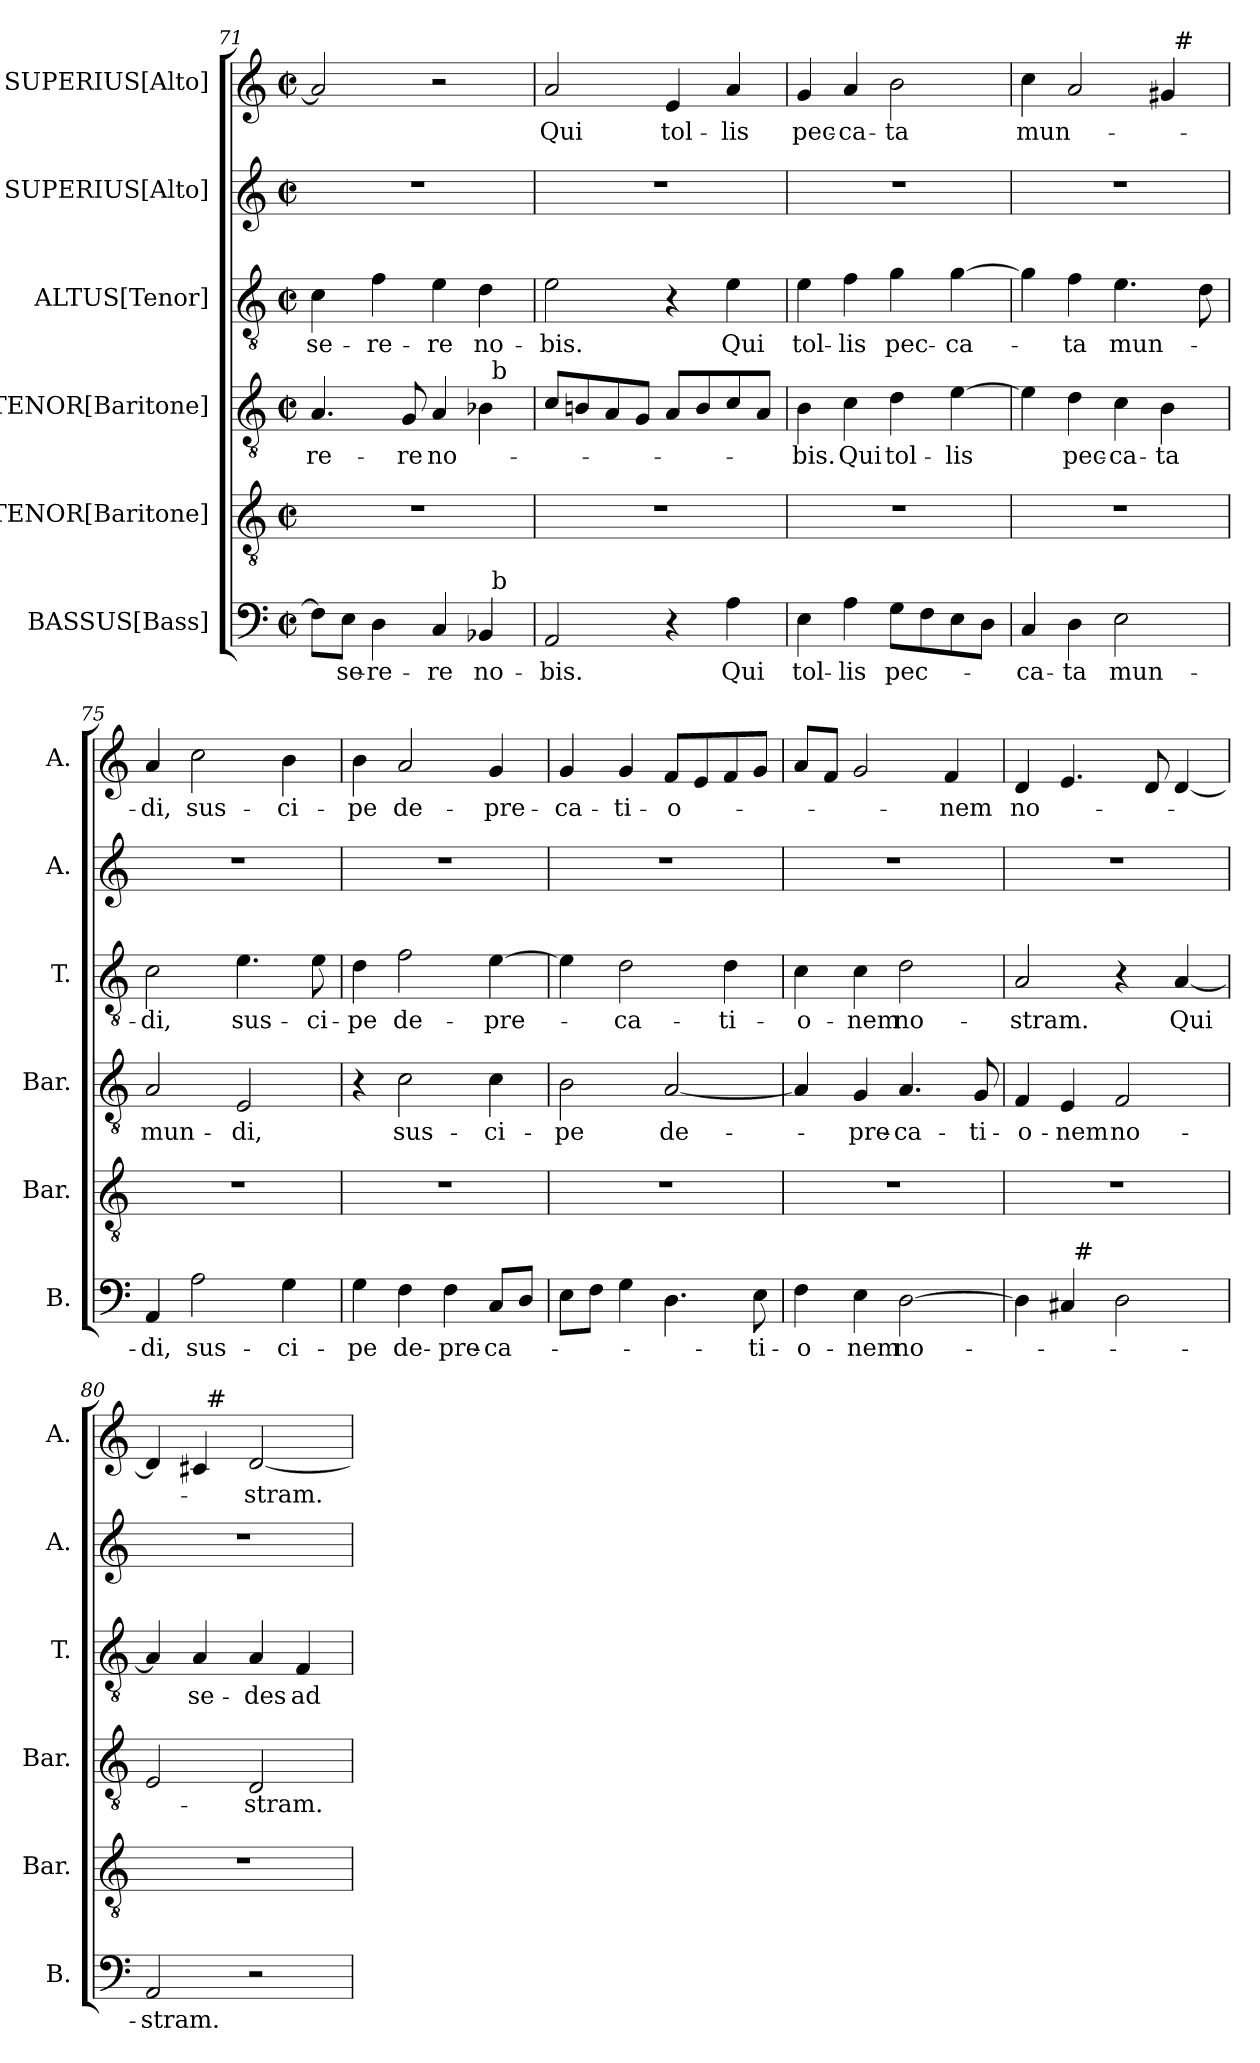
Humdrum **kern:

**kern	**text	**kern	**kern	**text	**kern	**text	**kern	**kern	**text
*part6	*part6	*part5	*part4	*part4	*part3	*part3	*part2	*part1	*part1
*staff6	*staff6	*staff5	*staff4	*staff4	*staff3	*staff3	*staff2	*staff1	*staff1
*I"BASSUS[Bass]	*	*I"TENOR[Baritone]	*I"TENOR[Baritone]	*	*I"ALTUS[Tenor]	*	*I"SUPERIUS[Alto]	*I"SUPERIUS[Alto]	*
*I'B.	*	*I'Bar.	*I'Bar.	*	*I'T.	*	*I'A.	*I'A.	*
*clefF4	*	*clefGv2	*clefGv2	*	*clefGv2	*	*clefG2	*clefG2	*
*	*	*ITrd7c12	*ITrd7c12	*	*ITrd7c12	*	*	*	*
*k[]	*	*k[]	*k[]	*	*k[]	*	*k[]	*k[]	*
*C:	*	*C:	*C:	*	*C:	*	*C:	*C:	*
*M2/2	*	*M2/2	*M2/2	*	*M2/2	*	*M2/2	*M2/2	*
*met(c|)	*	*met(c|)	*met(c|)	*	*met(c|)	*	*met(c|)	*met(c|)	*
=71	=71	=71	=71	=71	=71	=71	=71	=71	=71
!	!	!	!	!LO:LY:b	!	!LO:LY:b	!	!	!
*^	*	*	*^	*	*	*	*	*	*
8F\L]	2ryy	.	1r	4.AA/	2ryy	-re-	4C\	-se-	1r	2a/]	.
!	!	!LO:LY:b	!	!	!	!	!	!	!	!	!
8E\J	.	-se-	.	.	.	.	.	.	.	.	.
!	!	!LO:LY:b	!	!	!	!	!	!LO:LY:b	!	!	!
4D\	.	-re-	.	.	.	.	4F\	-re-	.	.	.
!	!	!	!	!	!	!LO:LY:b	!	!	!	!	!
.	.	.	.	8GG/	.	-re	.	.	.	.	.
!	!	!LO:LY:b	!	!	!	!LO:LY:b	!	!LO:LY:b	!	!	!
4C/	4ryy	-re	.	4AA/	4ryy	no-	4E\	-re	.	2r	.
!	!	!LO:LY:b	!	!	!	!	!	!LO:LY:b	!	!	!
4BB-/	32ryy	no-	.	4BB-\	32ryy	.	4D\	no-	.	.	.
!	!	!	!	!	!LO:TX:a:t=b	!	!	!	!	!	!
!	!LO:TX:a:t=b	!	!	!	!	!	!	!	!	!	!
.	8..ryy	.	.	.	8..ryy	.	.	.	.	.	.
=72	=72	=72	=72	=72	=72	=72	=72	=72	=72	=72	=72
!	!	!LO:LY:b	!	!	!	!	!	!LO:LY:b	!	!	!LO:LY:b
*v	*v	*	*	*v	*v	*	*	*	*	*	*
2AA/	-bis.	1r	8C/L	.	2E\	-bis.	1r	2a/	Qui
.	.	.	8BBn/	.	.	.	.	.	.
.	.	.	8AA/	.	.	.	.	.	.
.	.	.	8GG/J	.	.	.	.	.	.
!	!	!	!	!	!	!	!	!	!LO:LY:b
4r	.	.	8AA/L	.	4r	.	.	4e/	tol-
.	.	.	8BB/	.	.	.	.	.	.
!	!LO:LY:b	!	!	!	!	!LO:LY:b	!	!	!LO:LY:b
4A\	Qui	.	8C/	.	4E\	Qui	.	4a/	-lis
.	.	.	8AA/J	.	.	.	.	.	.
!!LO:LB:g=z
=73	=73	=73	=73	=73	=73	=73	=73	=73	=73
!	!LO:LY:b	!	!	!LO:LY:b	!	!LO:LY:b	!	!	!LO:LY:b
4E\	tol-	1r	4BB\	-bis.	4E\	tol-	1r	4g/	pec-
!	!LO:LY:b	!	!	!LO:LY:b	!	!LO:LY:b	!	!	!LO:LY:b
4A\	-lis	.	4C\	Qui	4F\	-lis	.	4a/	-ca-
!	!LO:LY:b	!	!	!LO:LY:b	!	!LO:LY:b	!	!	!LO:LY:b
8G\L	pec-	.	4D\	tol-	4G\	pec-	.	2b\	-ta
8F\	.	.	.	.	.	.	.	.	.
!	!	!	!	!LO:LY:b	!	!LO:LY:b	!	!	!
8E\	.	.	[>4E\	-lis	[>4G\	-ca-	.	.	.
8D\J	.	.	.	.	.	.	.	.	.
=74	=74	=74	=74	=74	=74	=74	=74	=74	=74
!	!LO:LY:b	!	!	!	!	!	!	!	!LO:LY:b
*	*	*	*	*	*	*	*	*^	*
4C/	-ca-	1r	4E\]	.	4G\]	.	1r	4cc\	2ryy	mun-
!	!LO:LY:b	!	!	!LO:LY:b	!	!LO:LY:b	!	!	!	!
4D\	-ta	.	4D\	pec-	4F\	-ta	.	2a/	.	.
!	!LO:LY:b	!	!	!LO:LY:b	!	!LO:LY:b	!	!	!	!
2E\	mun-	.	4C\	-ca-	4.E\	mun-	.	.	4ryy	.
!	!	!	!	!LO:LY:b	!	!	!	!	!	!
.	.	.	4BB\	-ta	.	.	.	4g#/	32ryy	.
!	!	!	!	!	!	!	!	!	!LO:TX:a:t=#	!
.	.	.	.	.	.	.	.	.	8..ryy	.
.	.	.	.	.	8D\	.	.	.	.	.
=75	=75	=75	=75	=75	=75	=75	=75	=75	=75	=75
!	!LO:LY:b	!	!	!LO:LY:b	!	!LO:LY:b	!	!	!	!LO:LY:b
*	*	*	*	*	*	*	*	*v	*v	*
4AA/	-di,	1r	2AA/	mun-	2C\	-di,	1r	4a/	-di,
!	!LO:LY:b	!	!	!	!	!	!	!	!LO:LY:b
2A\	sus-	.	.	.	.	.	.	2cc\	sus-
!	!	!	!	!LO:LY:b	!	!LO:LY:b	!	!	!
.	.	.	2EE/	-di,	4.E\	sus-	.	.	.
!	!LO:LY:b	!	!	!	!	!	!	!	!LO:LY:b
4G\	-ci-	.	.	.	.	.	.	4b\	-ci-
!	!	!	!	!	!	!LO:LY:b	!	!	!
.	.	.	.	.	8E\	-ci-	.	.	.
=76	=76	=76	=76	=76	=76	=76	=76	=76	=76
!	!LO:LY:b	!	!	!	!	!LO:LY:b	!	!	!LO:LY:b
4G\	-pe	1r	4r	.	4D\	-pe	1r	4b\	-pe
!	!LO:LY:b	!	!	!LO:LY:b	!	!LO:LY:b	!	!	!LO:LY:b
4F\	de-	.	2C\	sus-	2F\	de-	.	2a/	de-
!	!LO:LY:b	!	!	!	!	!	!	!	!
4F\	-pre-	.	.	.	.	.	.	.	.
!	!LO:LY:b	!	!	!LO:LY:b	!	!LO:LY:b	!	!	!LO:LY:b
8C/L	-ca-	.	4C\	-ci-	[>4E\	-pre-	.	4g/	-pre-
8D/J	.	.	.	.	.	.	.	.	.
=77	=77	=77	=77	=77	=77	=77	=77	=77	=77
!	!	!	!	!LO:LY:b	!	!	!	!	!LO:LY:b
8E\L	.	1r	2BB\	-pe	4E\]	.	1r	4g/	-ca-
8F\J	.	.	.	.	.	.	.	.	.
!	!	!	!	!	!	!LO:LY:b	!	!	!LO:LY:b
4G\	.	.	.	.	2D\	-ca-	.	4g/	-ti-
!	!	!	!	!LO:LY:b	!	!	!	!	!LO:LY:b
4.D\	.	.	[<2AA/	de-	.	.	.	8f/L	-o-
.	.	.	.	.	.	.	.	8e/	.
!	!	!	!	!	!	!LO:LY:b	!	!	!
.	.	.	.	.	4D\	-ti-	.	8f/	.
!	!LO:LY:b	!	!	!	!	!	!	!	!
8E\	-ti-	.	.	.	.	.	.	8g/J	.
=78	=78	=78	=78	=78	=78	=78	=78	=78	=78
!	!LO:LY:b	!	!	!	!	!LO:LY:b	!	!	!
4F\	-o-	1r	4AA/]	.	4C\	-o-	1r	8a/L	.
.	.	.	.	.	.	.	.	8f/J	.
!	!LO:LY:b	!	!	!LO:LY:b	!	!LO:LY:b	!	!	!
4E\	-nem	.	4GG/	-pre-	4C\	-nem	.	2g/	.
!	!LO:LY:b	!	!	!LO:LY:b	!	!LO:LY:b	!	!	!
[>2D\	no-	.	4.AA/	-ca-	2D\	no-	.	.	.
!	!	!	!	!	!	!	!	!	!LO:LY:b
.	.	.	.	.	.	.	.	4f/	-nem
!	!	!	!	!LO:LY:b	!	!	!	!	!
.	.	.	8GG/	-ti-	.	.	.	.	.
=79	=79	=79	=79	=79	=79	=79	=79	=79	=79
!	!	!	!	!LO:LY:b	!	!LO:LY:b	!	!	!LO:LY:b
*^	*	*	*	*	*	*	*	*	*
4D\]	4ryy	.	1r	4FF/	-o-	2AA/	-stram.	1r	4d/	no-
!	!	!	!	!	!LO:LY:b	!	!	!	!	!
4C#/	32ryy	.	.	4EE/	-nem	.	.	.	4.e/	.
!	!LO:TX:a:t=#	!	!	!	!	!	!	!	!	!
.	2ryy	.	.	.	.	.	.	.	.	.
!	!	!	!	!	!LO:LY:b	!	!	!	!	!
2D\	.	.	.	2FF/	no-	4r	.	.	.	.
.	.	.	.	.	.	.	.	.	8d/	.
!	!	!	!	!	!	!	!LO:LY:b	!	!	!
.	.	.	.	.	.	[<4AA/	Qui	.	[<4d/	.
.	8..ryy	.	.	.	.	.	.	.	.	.
!!LO:PB:g=z
=80	=80	=80	=80	=80	=80	=80	=80	=80	=80	=80
!	!	!LO:LY:b	!	!	!	!	!	!	!	!
*v	*v	*	*	*	*	*	*	*	*^	*
2AA/	-stram.	1r	2EE/	.	4AA/]	.	1r	4d/]	4ryy	.
!	!	!	!	!	!	!LO:LY:b	!	!	!	!
.	.	.	.	.	4AA/	se-	.	4c#/	32ryy	.
!	!	!	!	!	!	!	!	!	!LO:TX:a:t=#	!
.	.	.	.	.	.	.	.	.	2ryy	.
!	!	!	!	!LO:LY:b	!	!LO:LY:b	!	!	!	!LO:LY:b
2r	.	.	2DD/	-stram.	4AA/	-des	.	[<2d/	.	-stram.
!	!	!	!	!	!	!LO:LY:b	!	!	!	!
.	.	.	.	.	4FF/	ad	.	.	.	.
.	.	.	.	.	.	.	.	.	8..ryy	.
*	*	*	*	*	*	*	*	*v	*v	*
=	=	=	=	=	=	=	=	=	=
*-	*-	*-	*-	*-	*-	*-	*-	*-	*-
